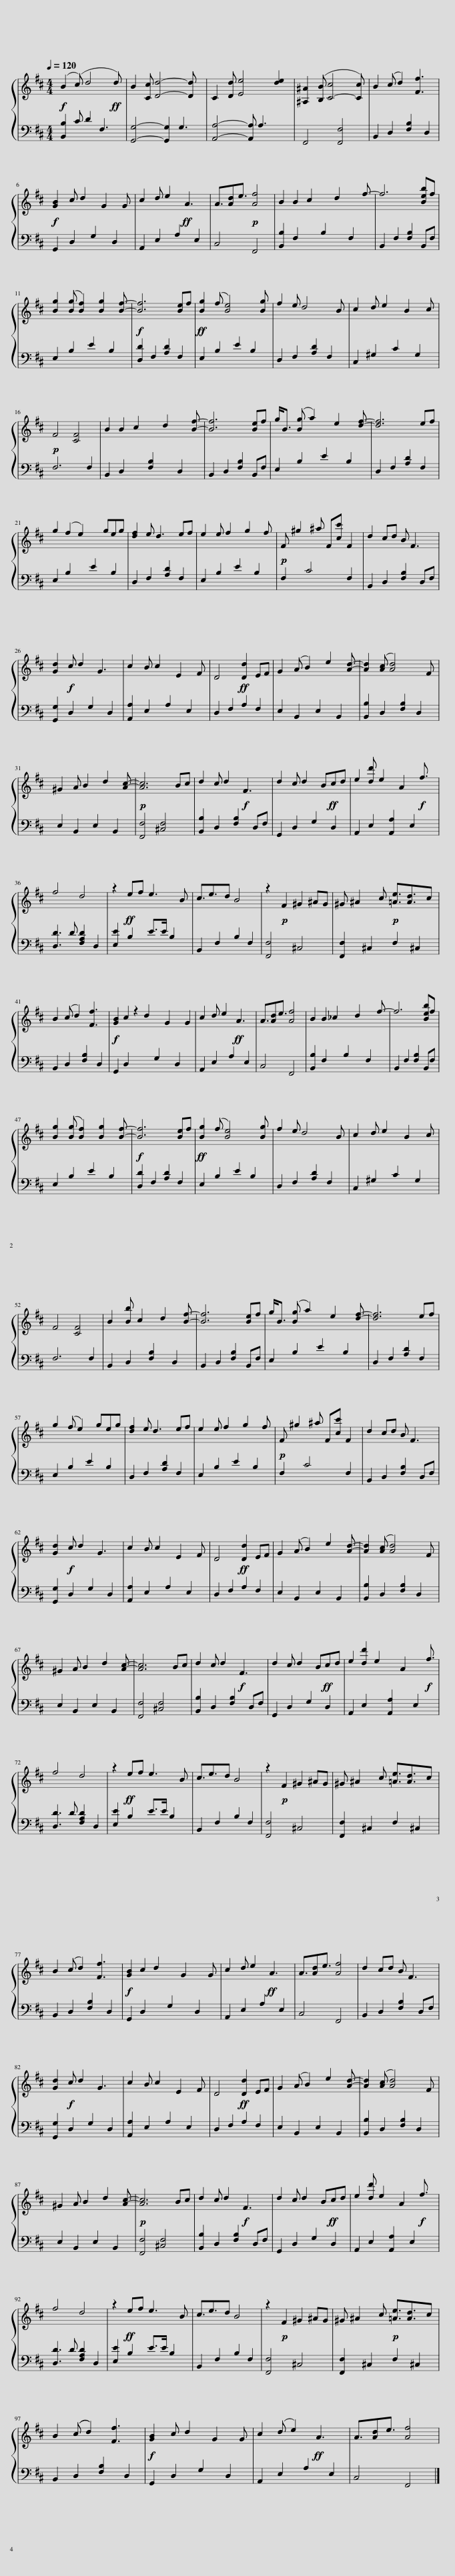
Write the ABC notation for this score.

X:1
%%score { 1 | 2 }
L:1/8
Q:1/4=120
M:4/4
I:linebreak $
K:D
V:1 treble
V:2 bass
V:1
!f! (B2 (c) d4!ff! d) | B2 [Cc] [Dd]4- [Dd] x | C2 [Dd] [Ee]4 [de]2 | [^A,^A]2 ([B,B] [C-c]4 [Cc]) | B2 (c d2) [Ff]3 |$ %5
!f! [GB]2 c d2 G2 G | c2 d e2!ff! A3 | A3/2[Ad]e3/2!p! [Af]4 | B2 B2 c2 x2 d2 x2 f- | f6 [Beb]f |$ %10
 [Bg]2 ([Bg] [Bf]2) [Bg]2 [Bf]- |!f! [Bf]6 [Be]f |!ff! [Bg]2 (f [Be]4) [Bg] | f2 e d4 B | c2 d e2 B2 c |$ %15
!p! F4 [CF]4 | B2 B2 c2 x2 d2 x2 [Bf]- | [Bf]6 [Be]f | g<B ([Bg] a2) e2 [df]- | [df]6 ef |$ %20
 g2 (f2 e2) x2 geg | [df]2 e d3 ef | e2 e f2 g2 f |!p! F ^g2 ^a F[cc'] F2 | d2 cd B F3 |$ %25
 [Gd]2!f! c d2 G3 | c2 B c2 E2 F | D4!ff! [Dd]2 EF | G2 (A B2) e2 [Ad]- | [Ad]2 ([Ac] [Ad]4) F |$ %30
 ^G2 A B2 d2 [Ac]- |!p! [Ac]6 Bc | d2 c d2!f! F3 | d2 c d2 B!ff!cd | e2 [dd'] e2 A2!f! f3/2 |$ %35
 f4 d4 | z2!ff! ef e3 B | c3/2e3/2d B4 | z2!p! F2 ^G2 ^AG | ^G ^A2 c!p! [=Ae]3/2[Ad]3/2c |$ %40
 B2 (c d2) [Ff]3 |!f! [GB]2 c2 z2 d2 x2 G2 x2 G2 | c2 d e2!ff! A3 | A3/2[Ad]e3/2 [Af]4 | B2 B2 _c2 x2 d2 x2 f- | %45
 f6 [Beb]f |$ [Bg]2 ([Bg] [Bf]2) [Bg]2 [Bf]- |!f! [Bf]6 [Be]f |!ff! [Bg]2 (f [Be]4) [Bg] | f2 e d4 B | %50
 c2 d e2 B2 c |$ F4 [CF]4 | B2 [Bb] c2 d2 [Bf]- | [Bf]6 [Be]f | g<B ([Bg] a2) e2 [df]- | %55
 [df]6 ef |$ g2 (f e2) geg | [df]2 e d3 ef | e2 e f2 g2 f |!p! F ^g2 ^a F[cc'] F2 | %60
 d2 cd B F3 |$ [Gd]2!f! c d2 G3 | c2 B c2 E2 F | D4!ff! [Dd]2 EF | G2 (A B2) e2 [Ad]- | %65
 [Ad]2 ([Ac] [Ad]4) F |$ ^G2 A B2 d2 [Ac]- | [Ac]6 Bc | d2 c d2!f! F3 | d2 c d2 B!ff!cd | %70
 e2 [dd']2 e2 x2 A2 x2!f! f3/2 |$ f4 d4 | z2!ff! ef e3 B | c3/2e3/2d B4 | z2!p! F2 ^G2 ^AG | %75
 ^G ^A2 c [=Ae]3/2[Ad]3/2c |$ B2 (c d2) [Ff]3 |!f! [GB]2 c2 d2 x2 G2 x2 G | c2 d e2!ff! A3 | A3/2[Ad]e3/2 [Af]4 | %80
 d2 cd B F3 |$ [Gd]2!f! c d2 G3 | c2 B c2 E2 F | D4!ff! [Dd]2 EF | G2 (A B2) e2 [Ad]- | %85
 [Ad]2 ([Ac] [Ad]4) F |$ ^G2 A B2 d2 [Ac]- |!p! [Ac]6 Bc | d2 c d2!f! F3 | d2 c d2 B!ff!cd | %90
 e2 [dd'] e2 A2!f! f3/2 |$ f4 d4 | z2!ff! ef e3 B | c3/2e3/2d B4 | z2!p! F2 ^G2 ^AG | %95
 ^G ^A2 c!p! [=Ae]3/2[Ad]3/2c |$ B2 ((c d2)) [Ff]3 |!f! [GB]2 c d2 G2 G | c2 (d e2)!ff! A3 | A3/2[Ad]e3/2 [Af]4 | %100
V:2
 [B,,B,]2 C D2 F,3 | [G,,G,]4- [G,,G,]2 G,3 | [A,,A,]4- [A,,A,] A,3 x | F,,4 [F,,F,]4 | B,,2 D,2 [F,B,]2 D,2 |$ %5
 G,,2 D,2 G,2 D,2 | A,,2 E,2 A,2 E,2 | C,4 F,,4 | [B,,B,]2 F,2 x2 B,2 x2 F,2 x | B,,2 F,2 [F,B,]2 B,,F, |$ %10
 E,2 B,2 E2 B,2 | [D,D]2 F,2 [A,D]2 F,2 | E,2 B,2 E2 B,2 | D,2 F,2 [A,D]2 F,2 | C,2 ^G,2 C2 G,2 |$ %15
 F,6 F,2 | B,,2 D,2 x2 [F,B,]2 x2 D,2 x | B,,2 D,2 [F,B,]2 B,,F, | E,2 B,2 E2 B,2 | D,2 F,2 [A,D]2 F,2 |$ %20
 E,2 B,2 x2 E2 x B,2 | D,2 F,2 [A,D]2 F,2 | E,2 B,2 E2 B,2 | F,2 C4 F,2 | B,,2 D,2 [F,B,]2 D,F, |$ %25
 [G,,G,]2 D,2 G,2 D,2 | [A,,A,]2 E,2 A,2 E,2 | D,2 F,2 A,2 F,2 | E,2 B,,2 E,2 B,,2 | [B,,B,]2 D,2 [F,B,]2 D,2 |$ %30
 E,2 B,,2 E,2 B,,2 | [F,,F,]4 [^C,F,]4 | [B,,B,]2 D,2 [F,B,]2 D,F, | G,,2 D,2 G,2 D,2 | A,,2 E,2 [A,,A,]2 E,2 x/ |$ %35
 [D,D]3 D [F,A,D]2 D,2 | [E,E]2 B,2 E>E B,2 | B,,2 F,2 B,2 F,2 | [F,,F,]4 ^C,4 | [F,,F,]2 ^C,2 F,2 ^C,2 |$ %40
 B,,2 D,2 [F,B,]2 D,2 | G,,2 D,2 x4 G,2 x2 D,2 x2 | A,,2 E,2 A,2 E,2 | C,4 F,,4 | [B,,B,]2 F,2 x2 B,2 x2 F,2 x | %45
 B,,2 F,2 [F,B,]2 B,,F, |$ E,2 B,2 E2 B,2 | [D,D]2 F,2 [A,D]2 F,2 | E,2 B,2 E2 B,2 | D,2 F,2 [A,D]2 F,2 | %50
 C,2 ^G,2 C2 G,2 |$ F,6 F,2 | B,,2 D,2 [F,B,]2 D,2 | B,,2 D,2 [F,B,]2 B,,F, | E,2 B,2 E2 B,2 | %55
 D,2 F,2 [A,D]2 F,2 |$ E,2 B,2 E2 B,2 | D,2 F,2 [A,D]2 F,2 | E,2 B,2 E2 B,2 | F,2 C4 F,2 | %60
 B,,2 D,2 [F,B,]2 D,F, |$ [G,,G,]2 D,2 G,2 D,2 | [A,,A,]2 E,2 A,2 E,2 | D,2 F,2 A,2 F,2 | E,2 B,,2 E,2 B,,2 | %65
 [B,,B,]2 D,2 [F,B,]2 D,2 |$ E,2 B,,2 E,2 B,,2 | [F,,F,]4 [^C,F,]4 | [B,,B,]2 D,2 [F,B,]2 D,F, | G,,2 D,2 G,2 D,2 | %70
 A,,2 E,2 x2 [A,,A,]2 x2 E,2 x3/2 |$ [D,D]3 D [F,A,D]2 D,2 | [E,E]2 B,2 E>E B,2 | B,,2 F,2 B,2 F,2 | [F,,F,]4 ^C,4 | %75
 [F,,F,]2 ^C,2 F,2 ^C,2 |$ B,,2 D,2 [F,B,]2 D,2 | G,,2 D,2 x2 G,2 x2 D,2 x | A,,2 E,2 A,2 E,2 | C,4 F,,4 | %80
 B,,2 D,2 [F,B,]2 D,F, |$ [G,,G,]2 D,2 G,2 D,2 | [A,,A,]2 E,2 A,2 E,2 | D,2 F,2 A,2 F,2 | E,2 B,,2 E,2 B,,2 | %85
 [B,,B,]2 D,2 [F,B,]2 D,2 |$ E,2 B,,2 E,2 B,,2 | [F,,F,]4 [^C,F,]4 | [B,,B,]2 D,2 [F,B,]2 D,F, | G,,2 D,2 G,2 D,2 | %90
 A,,2 E,2 [A,,A,]2 E,2 x/ |$ [D,D]3 D [F,A,D]2 D,2 | [E,E]2 B,2 E>E B,2 | B,,2 F,2 B,2 F,2 | [F,,F,]4 ^C,4 | %95
 [F,,F,]2 ^C,2 F,2 ^C,2 |$ B,,2 D,2 [F,B,]2 D,2 | G,,2 D,2 G,2 D,2 | A,,2 E,2 A,2 E,2 | C,4 F,,4 | %100
